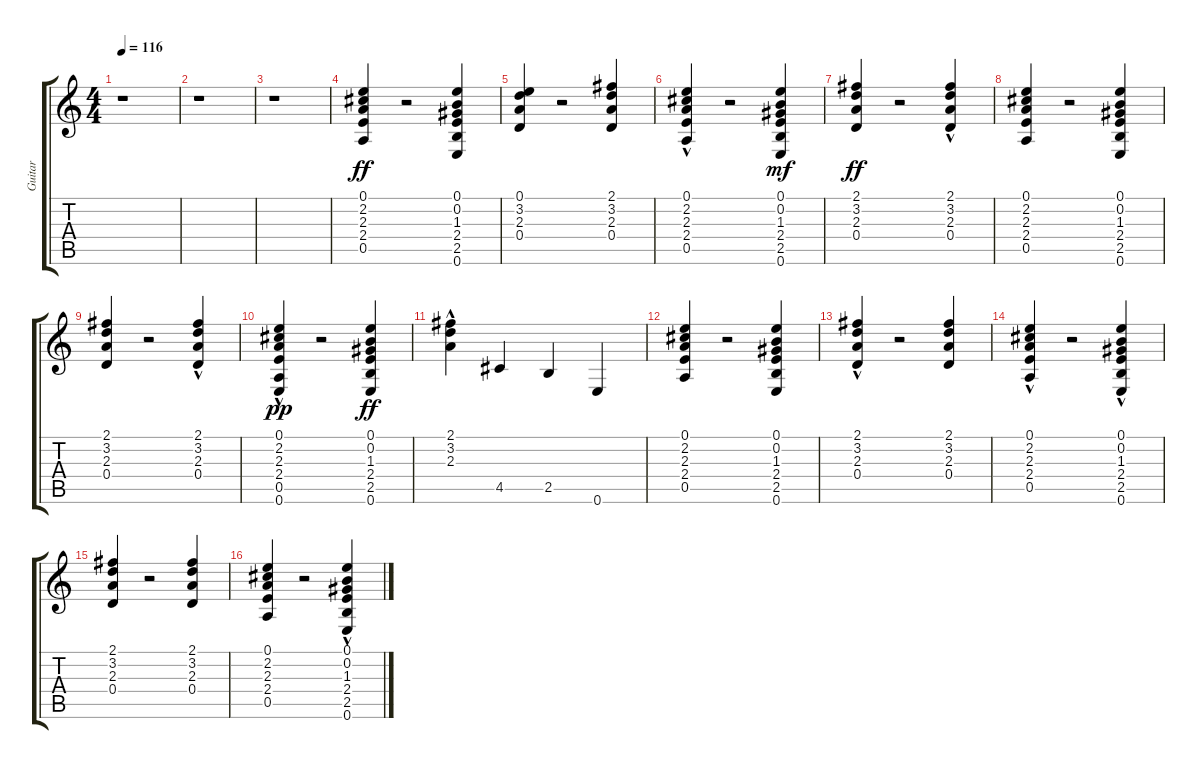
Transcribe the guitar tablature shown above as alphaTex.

\track ("Guitar" "Guitar") {instrument distortionguitar}
\staff {score tabs}
\tuning (E4 B3 G3 D3 A2 E2) {hide}
\ts (4 4)
\tempo 116
\clef g2
\ks c
r.1{dy ff} |
r.1 |
r.1 |
(0.1 2.2 2.3 2.4 0.5).4 r.2 (0.1 0.2 1.3 2.4 2.5 0.6).4 |
(0.1 3.2 2.3 0.4).4 r.2 (2.1 3.2 2.3 0.4).4 |
(0.1{hac} 2.2 2.3 2.4 0.5).4 r.2 (0.1 0.2 1.3 2.4 2.5 0.6).4{dy mf} |
(2.1 3.2 2.3 0.4).4{dy ff} r.2 (2.1{hac} 3.2 2.3 0.4{hac}).4 |
(0.1 2.2 2.3 2.4 0.5).4 r.2 (0.1 0.2 1.3 2.4 2.5 0.6).4 |
(2.1 3.2 2.3 0.4).4 r.2 (2.1{hac} 3.2{hac} 2.3{hac} 0.4).4 |
(0.1 2.2{hac} 2.3{hac} 2.4{hac} 0.5 0.6{hac}).4{dy pp} r.2 (0.1 0.2 1.3 2.4 2.5 0.6).4{dy ff} |
(2.1 3.2{hac} 2.3).4 4.5.4 2.5.4 0.6.4 |
(0.1 2.2 2.3 2.4 0.5).4 r.2 (0.1 0.2 1.3 2.4 2.5 0.6).4 |
(2.1 3.2 2.3{hac} 0.4).4 r.2 (2.1 3.2 2.3 0.4).4 |
(0.1 2.2 2.3 2.4{hac} 0.5).4 r.2 (0.1 0.2{hac} 1.3 2.4 2.5 0.6).4 |
(2.1 3.2 2.3 0.4).4 r.2 (2.1 3.2 2.3 0.4).4 |
(0.1 2.2 2.3 2.4 0.5).4 r.2 (0.1{hac} 0.2{hac} 1.3 2.4 2.5 0.6).4
